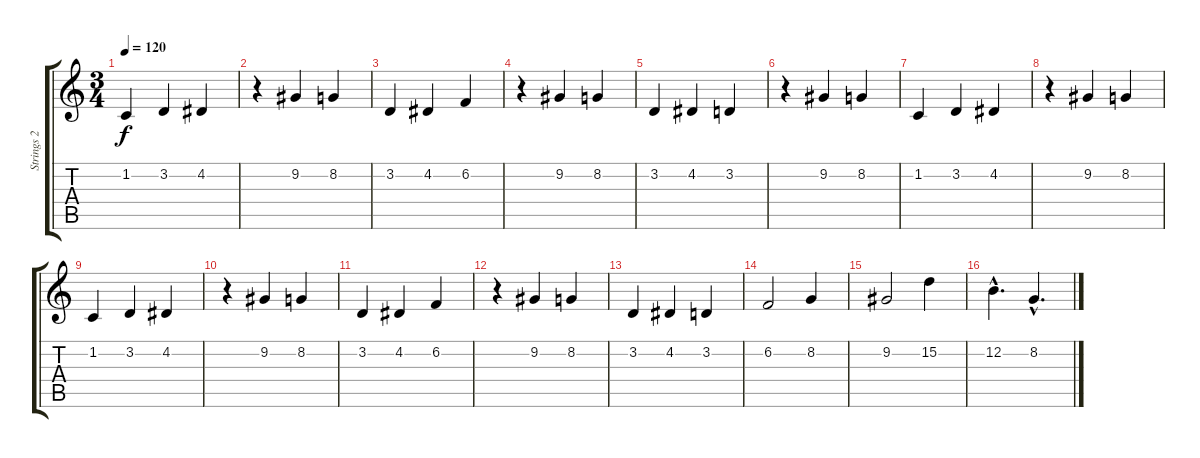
\track ("Strings 2" "Strings 2") {instrument stringensemble1}
\staff {score tabs}
\tuning (E4 B3 G3 D3 A2 E2) {hide}
\ts (3 4)
\tempo 120
\clef g2
\ks c
1.2.4{dy f} 3.2.4 4.2.4 |
r.4 9.2.4 8.2.4 |
3.2.4 4.2.4 6.2.4 |
r.4 9.2.4 8.2.4 |
3.2.4 4.2.4 3.2.4 |
r.4 9.2.4 8.2.4 |
1.2.4 3.2.4 4.2.4 |
r.4 9.2.4 8.2.4 |
1.2.4 3.2.4 4.2.4 |
r.4 9.2.4 8.2.4 |
3.2.4 4.2.4 6.2.4 |
r.4 9.2.4 8.2.4 |
3.2.4 4.2.4 3.2.4 |
6.2.2 8.2.4 |
9.2.2 15.2.4 |
12.2{hac}.4{d} 8.2{hac}.4{d}
